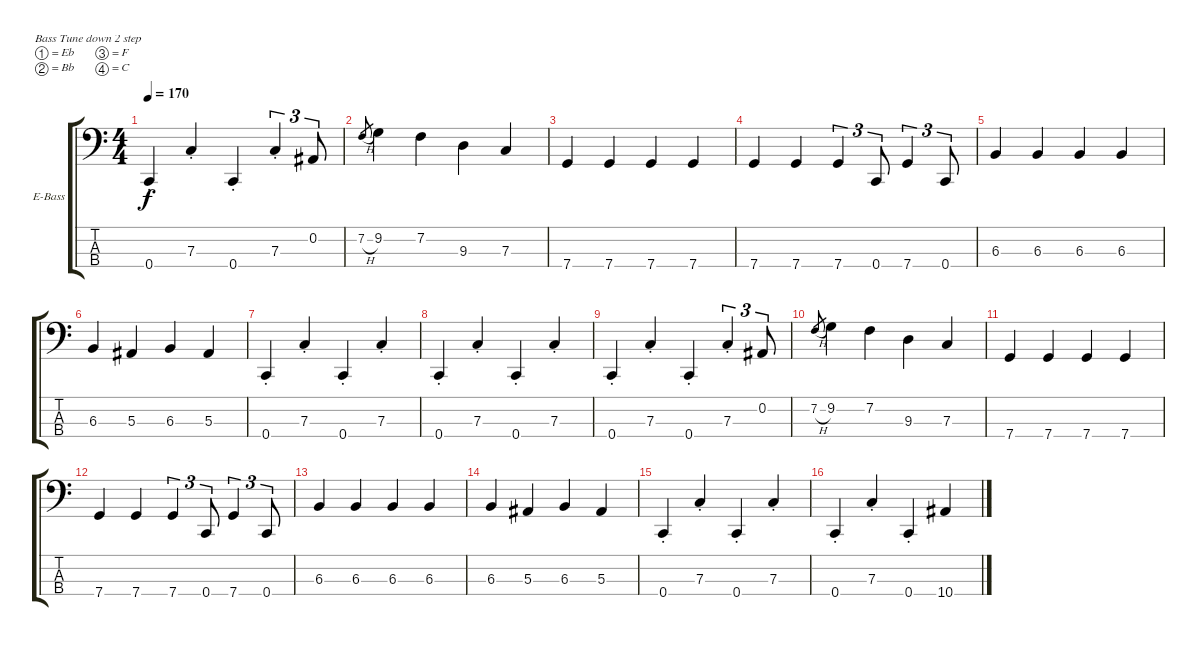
\bracketExtendMode groupsimilarinstruments
\firstSystemTrackNameOrientation horizontal
\otherSystemsTrackNameOrientation horizontal
\track ("Nick Oliveri [Bass]" "E-Bass") {instrument electricbassfinger}
\staff {score tabs}
\tuning (Eb2 Bb1 F1 C1)
\ts (4 4)
\tempo 170
\clef f4
\ks c
0.4{st}.4{dy f} 7.3{st}.4 0.4{st}.4 7.3{st}.4{tu (3 2)} 0.2.8{tu (3 2)} |
7.2{h}.8{gr} 9.2.4 7.2.4 9.3.4 7.3.4 |
7.4.4 7.4.4 7.4.4 7.4.4 |
7.4.4 7.4.4 7.4.4{tu (3 2)} 0.4.8{tu (3 2)} 7.4.4{tu (3 2)} 0.4.8{tu (3 2)} |
6.3.4 6.3.4 6.3.4 6.3.4 |
6.3.4 5.3.4 6.3.4 5.3.4 |
0.4{st}.4 7.3{st}.4 0.4{st}.4 7.3{st}.4 |
0.4{st}.4 7.3{st}.4 0.4{st}.4 7.3{st}.4 |
0.4{st}.4 7.3{st}.4 0.4{st}.4 7.3{st}.4{tu (3 2)} 0.2.8{tu (3 2)} |
7.2{h}.8{gr} 9.2.4 7.2.4 9.3.4 7.3.4 |
7.4.4 7.4.4 7.4.4 7.4.4 |
7.4.4 7.4.4 7.4.4{tu (3 2)} 0.4.8{tu (3 2)} 7.4.4{tu (3 2)} 0.4.8{tu (3 2)} |
6.3.4 6.3.4 6.3.4 6.3.4 |
6.3.4 5.3.4 6.3.4 5.3.4 |
0.4{st}.4 7.3{st}.4 0.4{st}.4 7.3{st}.4 |
0.4{st}.4 7.3{st}.4 0.4{st}.4 10.4{ss}.4
